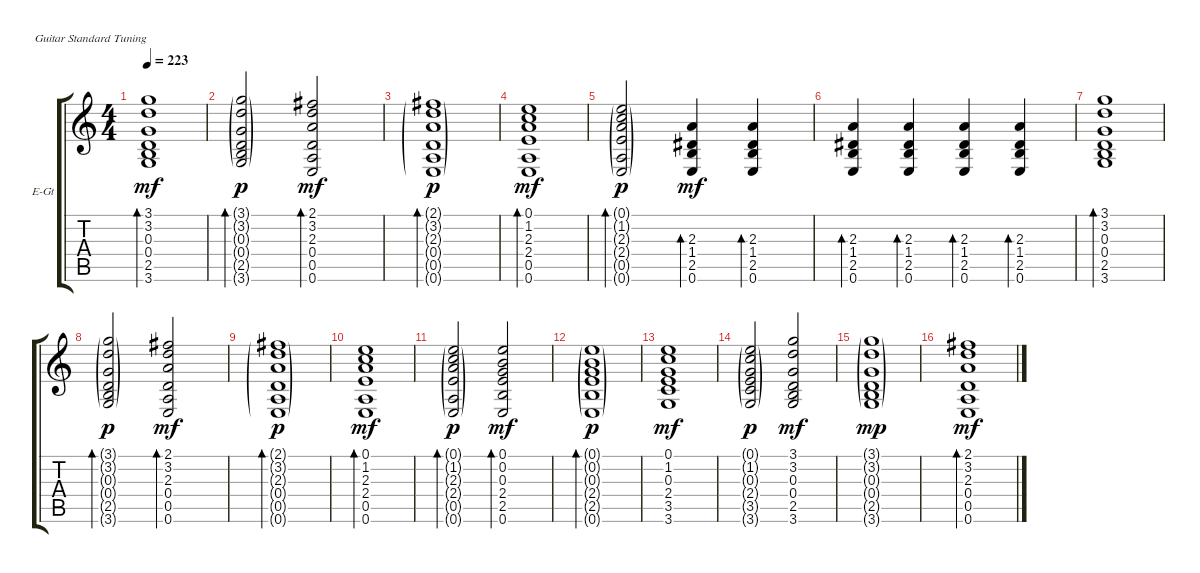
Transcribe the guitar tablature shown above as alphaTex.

\defaultSystemsLayout 4
\bracketExtendMode groupsimilarinstruments
\firstSystemTrackNameOrientation horizontal
\otherSystemsTrackNameOrientation horizontal
\track ("Electric Guitar" "E-Gt") {instrument electricguitarclean}
\staff {score tabs}
\tuning (E4 B3 G3 D3 A2 E2)
\ts (4 4)
\tempo 223
\clef g2
\ks c
(3.1 3.2 0.3 0.4 2.5 3.6).1{bd 113 dy mf} |
(3.1{g} 3.2{g} 0.3{g} 0.4{g} 2.5{g} 3.6{g}).2{bd 113 dy p} (2.1 3.2 2.3 0.4 0.5 0.6).2{bd 110 dy mf} |
(2.1{g} 3.2{g} 2.3{g} 0.4{g} 0.5{g} 0.6{g}).1{bd 110 dy p} |
(0.1 1.2 2.3 2.4 0.5 0.6).1{bd 107 dy mf} |
(0.1{g} 1.2{g} 2.3{g} 2.4{g} 0.5{g} 0.6{g}).2{bd 107 dy p} (2.3 1.4 2.5 0.6).4{bd 104 dy mf} (2.3 1.4 2.5 0.6).4{bd 104} |
(2.3 1.4 2.5 0.6).4{bd 104} (2.3 1.4 2.5 0.6).4{bd 104} (2.3 1.4 2.5 0.6).4{bd 104} (2.3 1.4 2.5 0.6).4{bd 104} |
(3.1 3.2 0.3 0.4 2.5 3.6).1{bd 113} |
(3.1{g} 3.2{g} 0.3{g} 0.4{g} 2.5{g} 3.6{g}).2{bd 113 dy p} (2.1 3.2 2.3 0.4 0.5 0.6).2{bd 110 dy mf} |
(2.1{g} 3.2{g} 2.3{g} 0.4{g} 0.5{g} 0.6{g}).1{bd 110 dy p} |
(0.1 1.2 2.3 2.4 0.5 0.6).1{bd 107 dy mf} |
(0.1{g} 1.2{g} 2.3{g} 2.4{g} 0.5{g} 0.6{g}).2{bd 107 dy p} (0.1 0.2 0.3 2.4 2.5 0.6).2{bd 104 dy mf} |
(0.1{g} 0.2{g} 0.3{g} 2.4{g} 2.5{g} 0.6{g}).1{bd 104 dy p} |
(0.1 1.2 0.3 2.4 3.5 3.6).1{dy mf} |
(0.1{g} 1.2{g} 0.3{g} 2.4{g} 3.5{g} 3.6{g}).2{dy p} (3.1 3.2 0.3 0.4 2.5 3.6).2{dy mf} |
(3.1{g} 3.2{g} 0.3{g} 0.4{g} 2.5{g} 3.6{g}).1{dy mp} |
(2.1 3.2 2.3 0.4 0.5 0.6).1{bd 110 dy mf}
